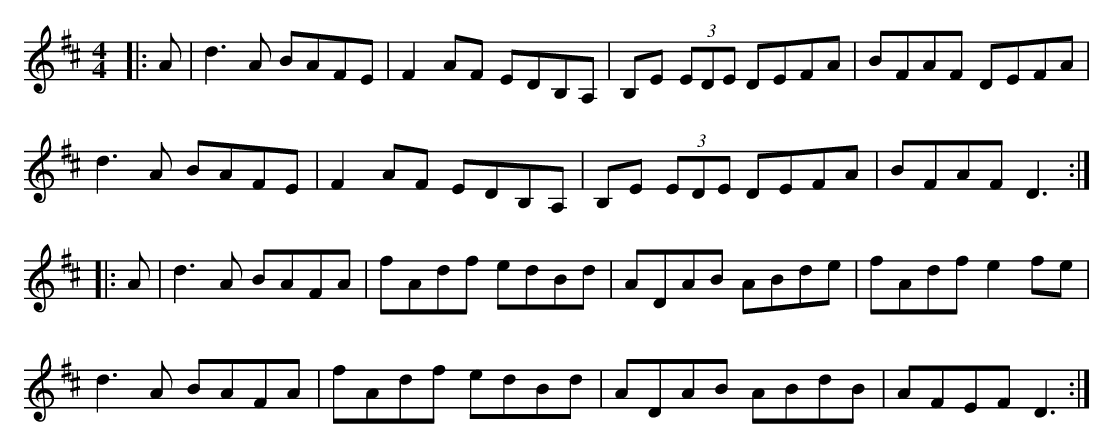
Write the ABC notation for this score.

X:1
M:4/4
K:D
|:A|d3 A BAFE|F2AF EDB,A,|B,E (3EDE DEFA|BFAF DEFA|
d3 A BAFE|F2AF EDB,A,|B,E (3EDE DEFA|BFAF D3:|
|:A|d3 A BAFA|fAdf edBd|ADAB ABde|fAdf e2 fe|
d3 A BAFA|fAdf edBd|ADAB ABdB|AFEF D3:|
